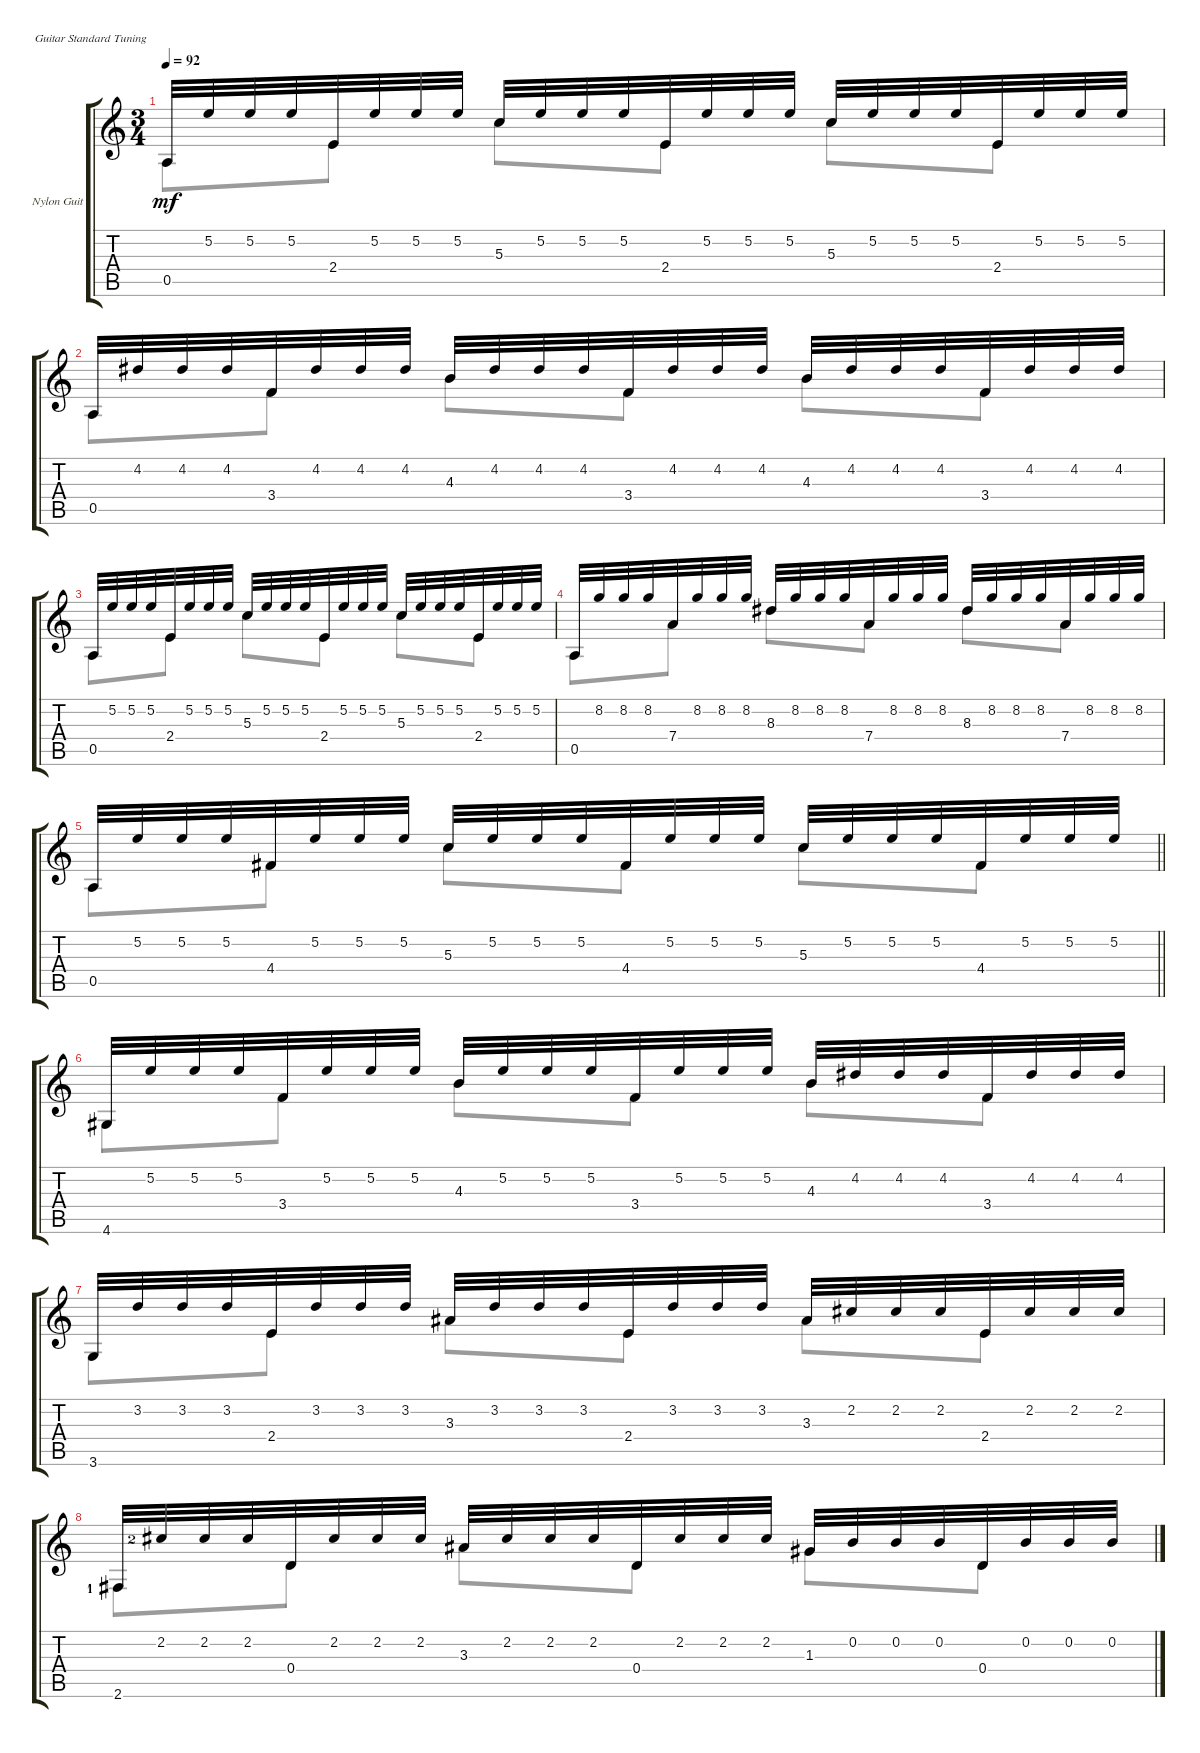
\defaultSystemsLayout 4
\bracketExtendMode groupsimilarinstruments
\firstSystemTrackNameOrientation horizontal
\otherSystemsTrackNameOrientation horizontal
\track ("Nylon Guitar" "Nylon Guit") {instrument acousticguitarsteel}
\staff {score tabs}
\tuning (E4 B3 G3 D3 A2 E2)
\voice
\ts (3 4)
\tempo 92
\clef g2
\ks c
0.5.32{dy mf} 5.2.32 5.2.32 5.2.32 2.4.32 5.2.32 5.2.32 5.2.32 5.3.32 5.2.32 5.2.32 5.2.32 2.4.32 5.2.32 5.2.32 5.2.32 5.3.32 5.2.32 5.2.32 5.2.32 2.4.32 5.2.32 5.2.32 5.2.32 |
0.5.32 4.2.32 4.2.32 4.2.32 3.4.32 4.2.32 4.2.32 4.2.32 4.3.32 4.2.32 4.2.32 4.2.32 3.4.32 4.2.32 4.2.32 4.2.32 4.3.32 4.2.32 4.2.32 4.2.32 3.4.32 4.2.32 4.2.32 4.2.32 |
0.5.32 5.2.32 5.2.32 5.2.32 2.4.32 5.2.32 5.2.32 5.2.32 5.3.32 5.2.32 5.2.32 5.2.32 2.4.32 5.2.32 5.2.32 5.2.32 5.3.32 5.2.32 5.2.32 5.2.32 2.4.32 5.2.32 5.2.32 5.2.32 |
0.5.32 8.2.32 8.2.32 8.2.32 7.4.32 8.2.32 8.2.32 8.2.32 8.3.32 8.2.32 8.2.32 8.2.32 7.4.32 8.2.32 8.2.32 8.2.32 8.3.32 8.2.32 8.2.32 8.2.32 7.4.32 8.2.32 8.2.32 8.2.32 |
\barLineRight lightlight
0.5.32 5.2.32 5.2.32 5.2.32 4.4.32 5.2.32 5.2.32 5.2.32 5.3.32 5.2.32 5.2.32 5.2.32 4.4.32 5.2.32 5.2.32 5.2.32 5.3.32 5.2.32 5.2.32 5.2.32 4.4.32 5.2.32 5.2.32 5.2.32 |
4.6.32 5.2.32 5.2.32 5.2.32 3.4.32 5.2.32 5.2.32 5.2.32 4.3.32 5.2.32 5.2.32 5.2.32 3.4.32 5.2.32 5.2.32 5.2.32 4.3.32 4.2.32 4.2.32 4.2.32 3.4.32 4.2.32 4.2.32 4.2.32 |
3.6.32 3.2.32 3.2.32 3.2.32 2.4.32 3.2.32 3.2.32 3.2.32 3.3.32 3.2.32 3.2.32 3.2.32 2.4.32 3.2.32 3.2.32 3.2.32 3.3.32 2.2.32 2.2.32 2.2.32 2.4.32 2.2.32 2.2.32 2.2.32 |
2.6{lf 2}.32 2.2{lf 3}.32 2.2.32 2.2.32 0.4.32 2.2.32 2.2.32 2.2.32 3.3.32 2.2.32 2.2.32 2.2.32 0.4.32 2.2.32 2.2.32 2.2.32 1.3.32 0.2.32 0.2.32 0.2.32 0.4.32 0.2.32 0.2.32 0.2.32
\voice
\clef g2
\ottava regular
\simile none
\ks c
0.5.8{dy mf} 2.4.8 5.3.8 2.4.8 5.3.8 2.4.8 |
0.5.8 3.4.8 4.3.8 3.4.8 4.3.8 3.4.8 |
0.5.8 2.4.8 5.3.8 2.4.8 5.3.8 2.4.8 |
0.5.8 7.4.8 8.3.8 7.4.8 8.3.8 7.4.8 |
\barLineRight lightlight
0.5.8 4.4.8 5.3.8 4.4.8 5.3.8 4.4.8 |
4.6.8 3.4.8 4.3.8 3.4.8 4.3.8 3.4.8 |
3.6.8 2.4.8 3.3.8 2.4.8 3.3.8 2.4.8 |
2.6{lf 2}.8 0.4.8 3.3.8 0.4.8 1.3.8 0.4.8
